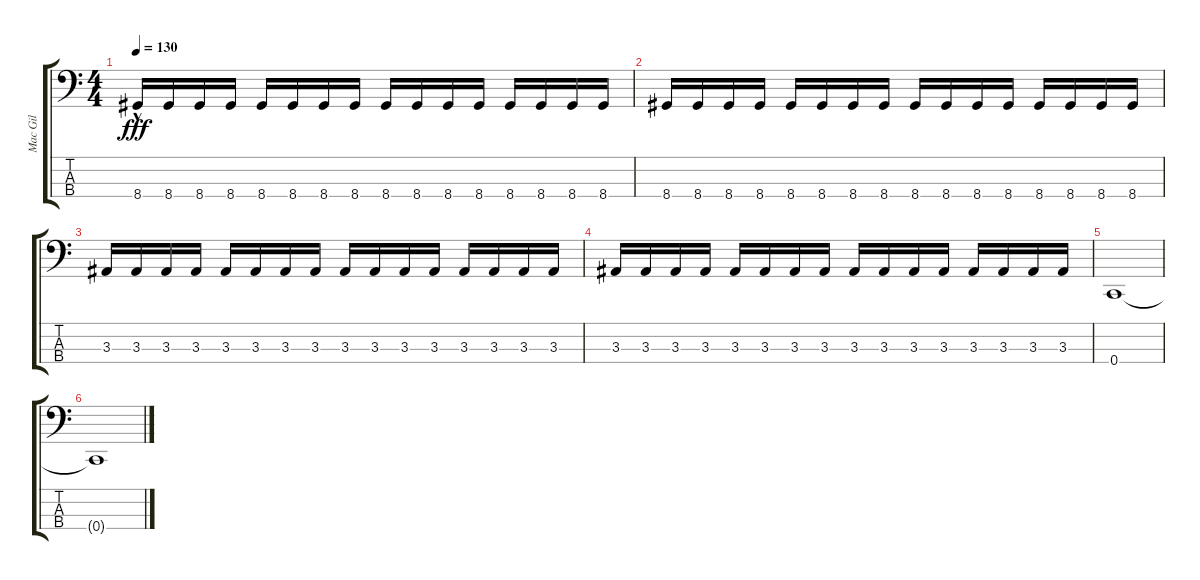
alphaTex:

\track ("Mac Gil" "Mac Gil") {instrument electricbassfinger}
\staff {score tabs}
\tuning (F2 C2 G1 C1) {hide}
\ts (4 4)
\tempo 130
\clef f4
\ks c
8.4{hac}.16{dy fff} 8.4.16 8.4.16 8.4.16 8.4.16 8.4.16 8.4.16 8.4.16 8.4.16 8.4.16 8.4.16 8.4.16 8.4.16 8.4.16 8.4.16 8.4.16 |
8.4.16 8.4.16 8.4.16 8.4.16 8.4.16 8.4.16 8.4.16 8.4.16 8.4.16 8.4.16 8.4.16 8.4.16 8.4.16 8.4.16 8.4.16 8.4.16 |
3.3.16 3.3.16 3.3.16 3.3.16 3.3.16 3.3.16 3.3.16 3.3.16 3.3.16 3.3.16 3.3.16 3.3.16 3.3.16 3.3.16 3.3.16 3.3.16 |
3.3.16 3.3.16 3.3.16 3.3.16 3.3.16 3.3.16 3.3.16 3.3.16 3.3.16 3.3.16 3.3.16 3.3.16 3.3.16 3.3.16 3.3.16 3.3.16 |
0.4.1 |
0.4{t}.1
